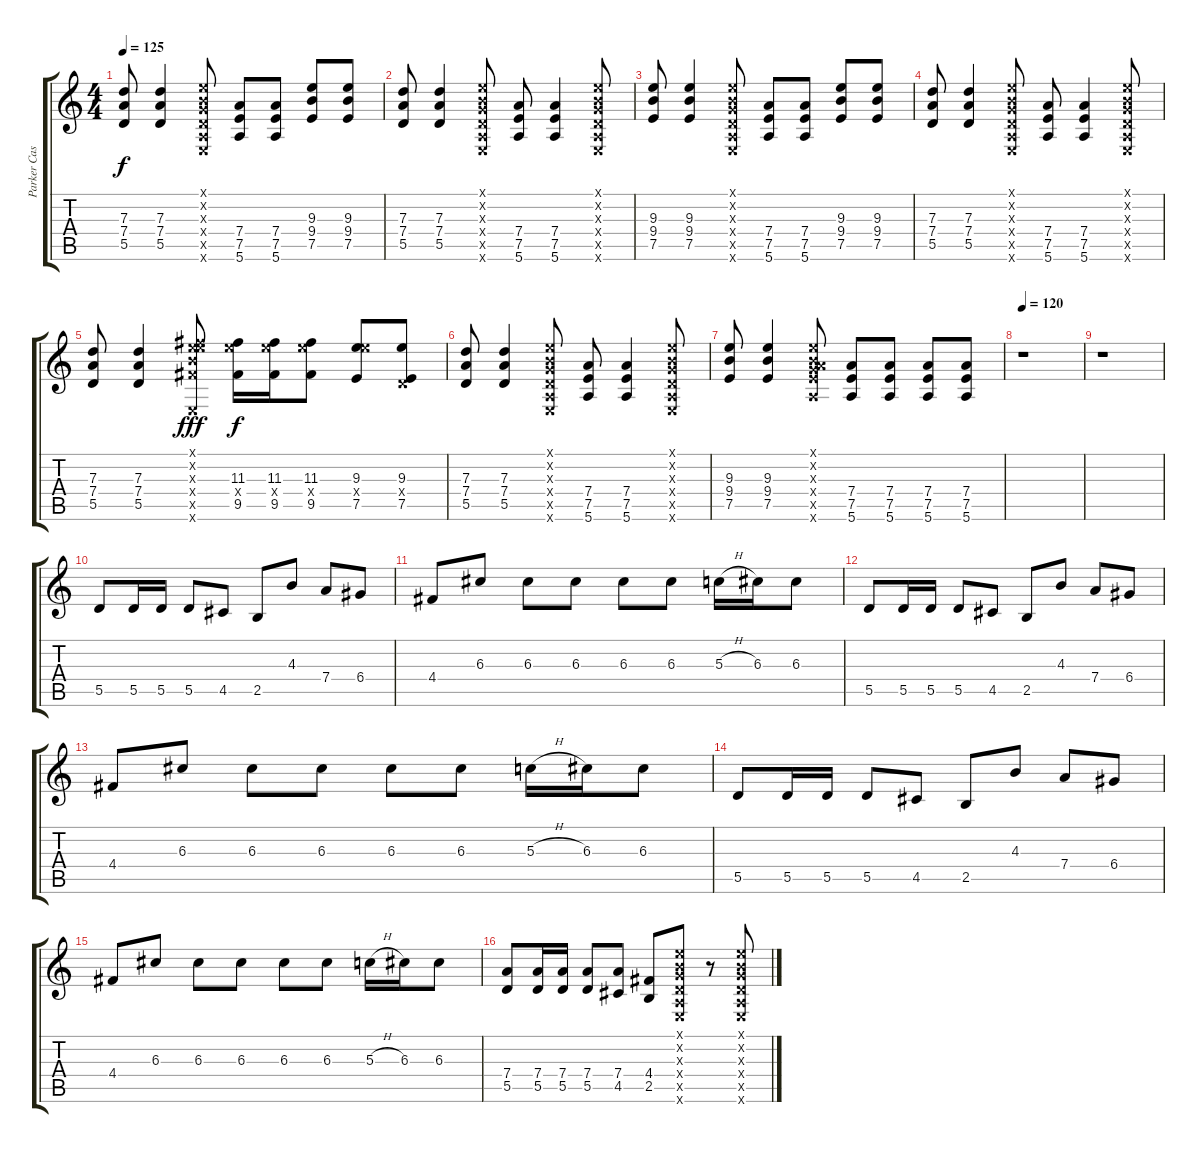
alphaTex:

\track ("Parker Case" "Parker Cas") {instrument acousticguitarsteel}
\staff {score tabs}
\tuning (E4 B3 G3 D3 A2 E2) {hide}
\ts (4 4)
\tempo 125
\clef g2
\ks c
(7.3 7.4 5.5).8{dy f} (7.3 7.4 5.5).4 (0.1{x} 0.2{x} 0.3{x} 0.4{x} 0.5{x} 0.6{x}).8 (7.4 7.5 5.6).8 (7.4 7.5 5.6).8 (9.3 9.4 7.5).8 (9.3 9.4 7.5).8 |
(7.3 7.4 5.5).8 (7.3 7.4 5.5).4 (0.1{x} 0.2{x} 0.3{x} 0.4{x} 0.5{x} 0.6{x}).8 (7.4 7.5 5.6).8 (7.4 7.5 5.6).4 (0.1{x} 0.2{x} 0.3{x} 0.4{x} 0.5{x} 0.6{x}).8 |
(9.3 9.4 7.5).8 (9.3 9.4 7.5).4 (0.1{x} 0.2{x} 0.3{x} 0.4{x} 0.5{x} 0.6{x}).8 (7.4 7.5 5.6).8 (7.4 7.5 5.6).8 (9.3 9.4 7.5).8 (9.3 9.4 7.5).8 |
(7.3 7.4 5.5).8 (7.3 7.4 5.5).4 (0.1{x} 0.2{x} 0.3{x} 0.4{x} 0.5{x} 0.6{x}).8 (7.4 7.5 5.6).8 (7.4 7.5 5.6).4 (0.1{x} 0.2{x} 0.3{x} 0.4{x} 0.5{x} 0.6{x}).8 |
(7.3 7.4 5.5).8 (7.3 7.4 5.5).4 (0.1{x} 0.2{x} 11.3{x} 14.4{x} 9.5{x} 0.6{x}).8{dy fff} (11.3 14.4{x} 9.5).16{dy f} (11.3 14.4{x} 9.5).16 (11.3 14.4{x} 9.5).8 (9.3 14.4{x} 7.5).8 (9.3 0.4{x} 7.5).8 |
(7.3 7.4 5.5).8 (7.3 7.4 5.5).4 (0.1{x} 0.2{x} 0.3{x} 0.4{x} 0.5{x} 0.6{x}).8 (7.4 7.5 5.6).8 (7.4 7.5 5.6).4 (0.1{x} 0.2{x} 0.3{x} 0.4{x} 0.5{x} 0.6{x}).8 |
(9.3 9.4 7.5).8 (9.3 9.4 7.5).4 (0.1{x} 0.2{x} 0.3{x} 7.4{x} 7.5{x} 5.6{x}).8 (7.4 7.5 5.6).8 (7.4 7.5 5.6).8 (7.4 7.5 5.6).8 (7.4 7.5 5.6).8 |
\tempo 120
r.1 |
r.1 |
5.5.8 5.5.16 5.5.16 5.5.8 4.5.8 2.5.8 4.3.8 7.4.8 6.4.8 |
4.4.8 6.3.8 6.3.8 6.3.8 6.3.8 6.3.8 5.3{h}.16 6.3.16 6.3.8 |
5.5.8 5.5.16 5.5.16 5.5.8 4.5.8 2.5.8 4.3.8 7.4.8 6.4.8 |
4.4.8 6.3.8 6.3.8 6.3.8 6.3.8 6.3.8 5.3{h}.16 6.3.16 6.3.8 |
5.5.8 5.5.16 5.5.16 5.5.8 4.5.8 2.5.8 4.3.8 7.4.8 6.4.8 |
4.4.8 6.3.8 6.3.8 6.3.8 6.3.8 6.3.8 5.3{h}.16 6.3.16 6.3.8 |
(7.4 5.5).8 (7.4 5.5).16 (7.4 5.5).16 (7.4 5.5).8 (7.4 4.5).8 (4.4 2.5).8 (0.1{x} 0.2{x} 0.3{x} 0.4{x} 0.5{x} 0.6{x}).8 r.8 (0.1{x} 0.2{x} 0.3{x} 0.4{x} 0.5{x} 0.6{x}).8
